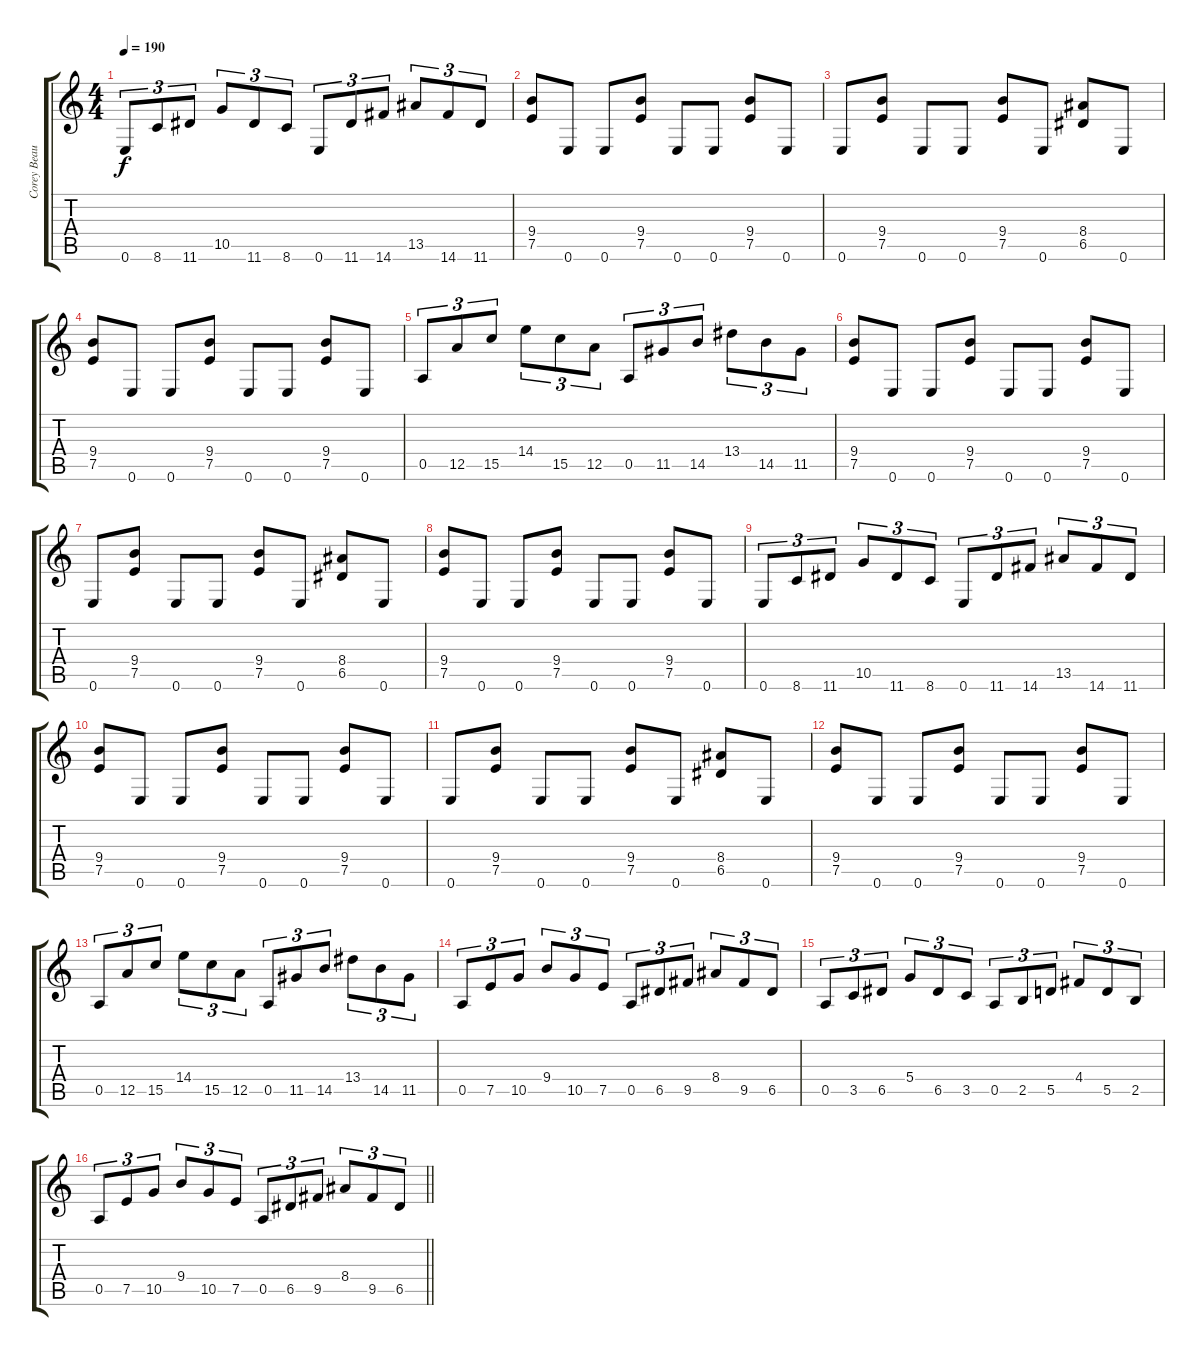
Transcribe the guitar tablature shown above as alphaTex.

\track ("Corey Beaulieu" "Corey Beau") {instrument distortionguitar}
\staff {score tabs}
\tuning (E4 B3 G3 D3 A2 E2) {hide}
\ts (4 4)
\tempo 190
\clef g2
\ks c
0.6.8{tu (3 2) dy f} 8.6.8{tu (3 2)} 11.6.8{tu (3 2)} 10.5.8{tu (3 2)} 11.6.8{tu (3 2)} 8.6.8{tu (3 2)} 0.6.8{tu (3 2)} 11.6.8{tu (3 2)} 14.6.8{tu (3 2)} 13.5.8{tu (3 2)} 14.6.8{tu (3 2)} 11.6.8{tu (3 2)} |
(9.4 7.5).8 0.6.8 0.6.8 (9.4 7.5).8 0.6.8 0.6.8 (9.4 7.5).8 0.6.8 |
0.6.8 (9.4 7.5).8 0.6.8 0.6.8 (9.4 7.5).8 0.6.8 (8.4 6.5).8 0.6.8 |
(9.4 7.5).8 0.6.8 0.6.8 (9.4 7.5).8 0.6.8 0.6.8 (9.4 7.5).8 0.6.8 |
0.5.8{tu (3 2)} 12.5.8{tu (3 2)} 15.5.8{tu (3 2)} 14.4.8{tu (3 2)} 15.5.8{tu (3 2)} 12.5.8{tu (3 2)} 0.5.8{tu (3 2)} 11.5.8{tu (3 2)} 14.5.8{tu (3 2)} 13.4.8{tu (3 2)} 14.5.8{tu (3 2)} 11.5.8{tu (3 2)} |
(9.4 7.5).8 0.6.8 0.6.8 (9.4 7.5).8 0.6.8 0.6.8 (9.4 7.5).8 0.6.8 |
0.6.8 (9.4 7.5).8 0.6.8 0.6.8 (9.4 7.5).8 0.6.8 (8.4 6.5).8 0.6.8 |
(9.4 7.5).8 0.6.8 0.6.8 (9.4 7.5).8 0.6.8 0.6.8 (9.4 7.5).8 0.6.8 |
0.6.8{tu (3 2)} 8.6.8{tu (3 2)} 11.6.8{tu (3 2)} 10.5.8{tu (3 2)} 11.6.8{tu (3 2)} 8.6.8{tu (3 2)} 0.6.8{tu (3 2)} 11.6.8{tu (3 2)} 14.6.8{tu (3 2)} 13.5.8{tu (3 2)} 14.6.8{tu (3 2)} 11.6.8{tu (3 2)} |
(9.4 7.5).8 0.6.8 0.6.8 (9.4 7.5).8 0.6.8 0.6.8 (9.4 7.5).8 0.6.8 |
0.6.8 (9.4 7.5).8 0.6.8 0.6.8 (9.4 7.5).8 0.6.8 (8.4 6.5).8 0.6.8 |
(9.4 7.5).8 0.6.8 0.6.8 (9.4 7.5).8 0.6.8 0.6.8 (9.4 7.5).8 0.6.8 |
0.5.8{tu (3 2)} 12.5.8{tu (3 2)} 15.5.8{tu (3 2)} 14.4.8{tu (3 2)} 15.5.8{tu (3 2)} 12.5.8{tu (3 2)} 0.5.8{tu (3 2)} 11.5.8{tu (3 2)} 14.5.8{tu (3 2)} 13.4.8{tu (3 2)} 14.5.8{tu (3 2)} 11.5.8{tu (3 2)} |
0.5.8{tu (3 2)} 7.5.8{tu (3 2)} 10.5.8{tu (3 2)} 9.4.8{tu (3 2)} 10.5.8{tu (3 2)} 7.5.8{tu (3 2)} 0.5.8{tu (3 2)} 6.5.8{tu (3 2)} 9.5.8{tu (3 2)} 8.4.8{tu (3 2)} 9.5.8{tu (3 2)} 6.5.8{tu (3 2)} |
0.5.8{tu (3 2)} 3.5.8{tu (3 2)} 6.5.8{tu (3 2)} 5.4.8{tu (3 2)} 6.5.8{tu (3 2)} 3.5.8{tu (3 2)} 0.5.8{tu (3 2)} 2.5.8{tu (3 2)} 5.5.8{tu (3 2)} 4.4.8{tu (3 2)} 5.5.8{tu (3 2)} 2.5.8{tu (3 2)} |
\barLineRight lightlight
0.5.8{tu (3 2)} 7.5.8{tu (3 2)} 10.5.8{tu (3 2)} 9.4.8{tu (3 2)} 10.5.8{tu (3 2)} 7.5.8{tu (3 2)} 0.5.8{tu (3 2)} 6.5.8{tu (3 2)} 9.5.8{tu (3 2)} 8.4.8{tu (3 2)} 9.5.8{tu (3 2)} 6.5.8{tu (3 2)}
